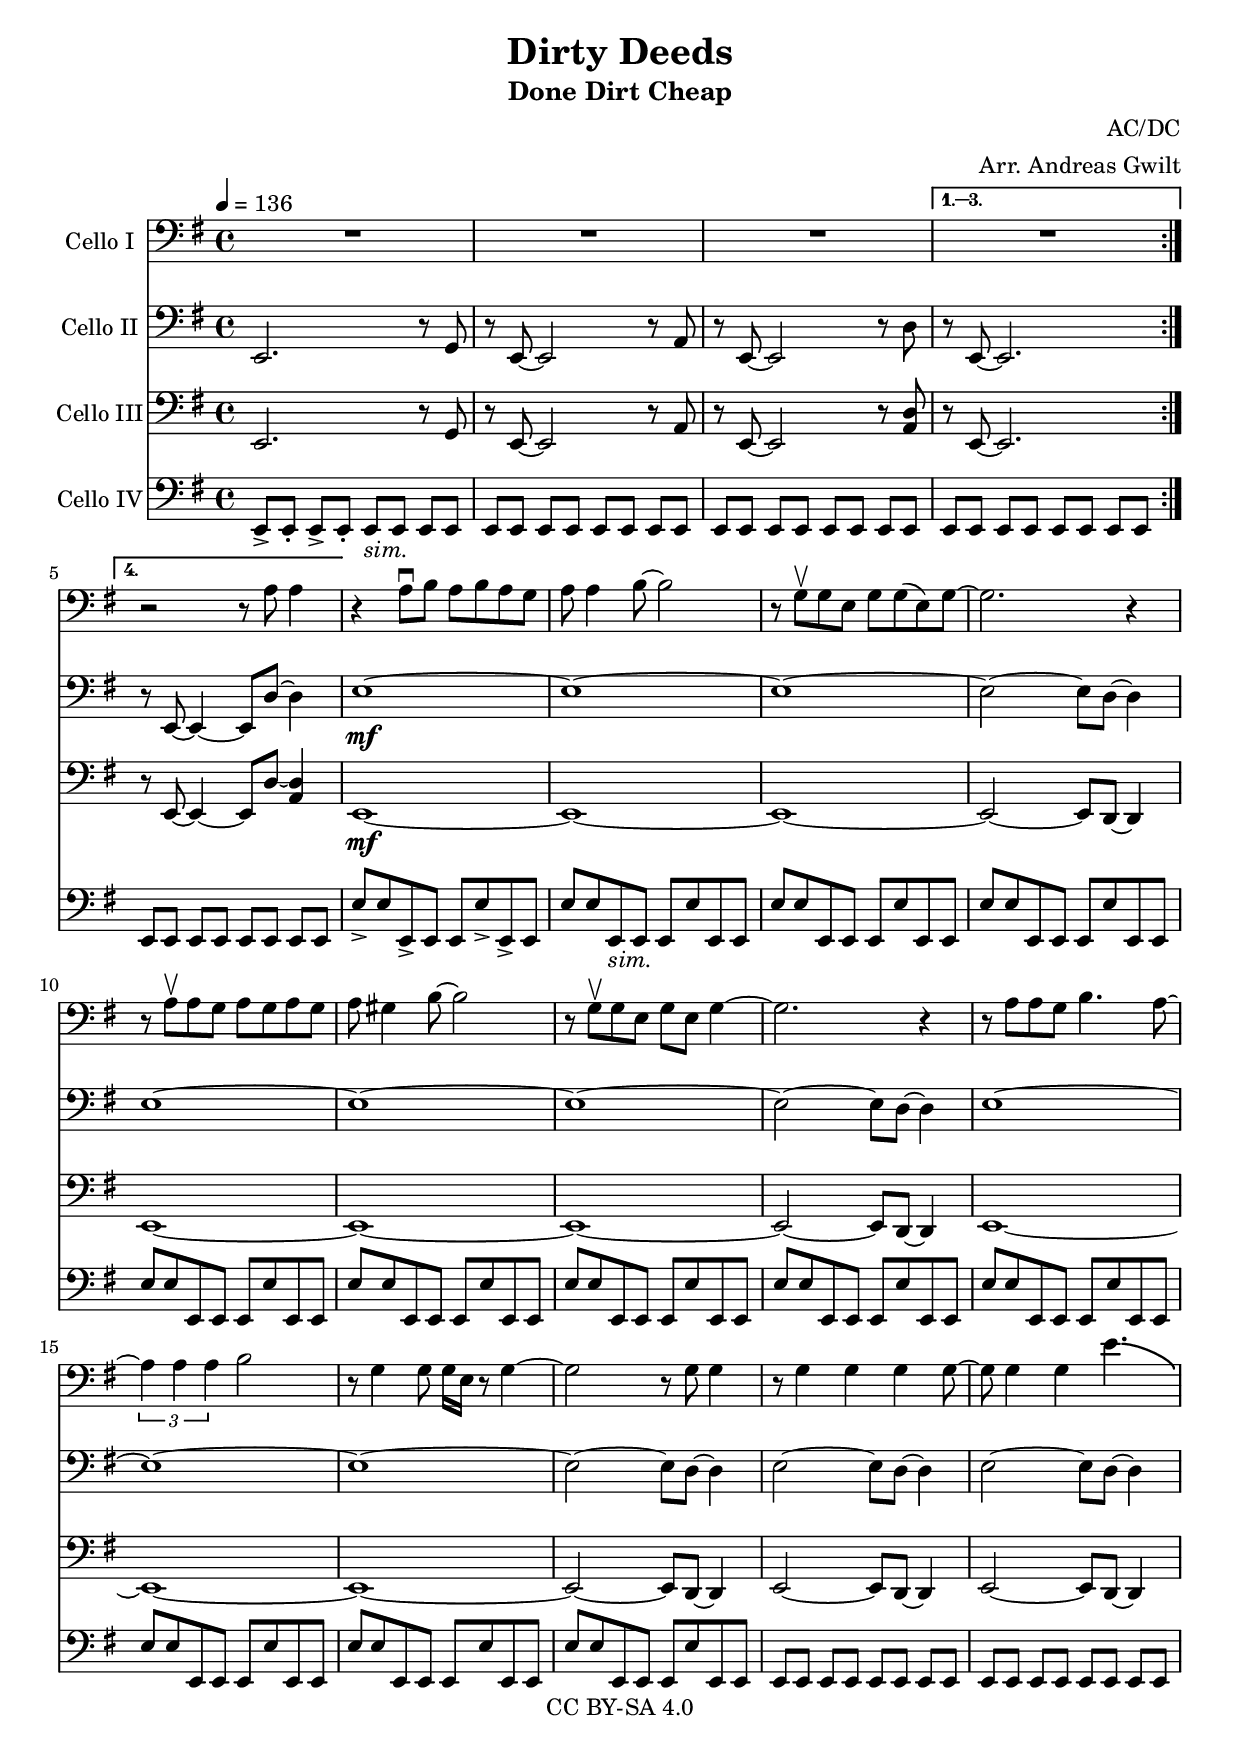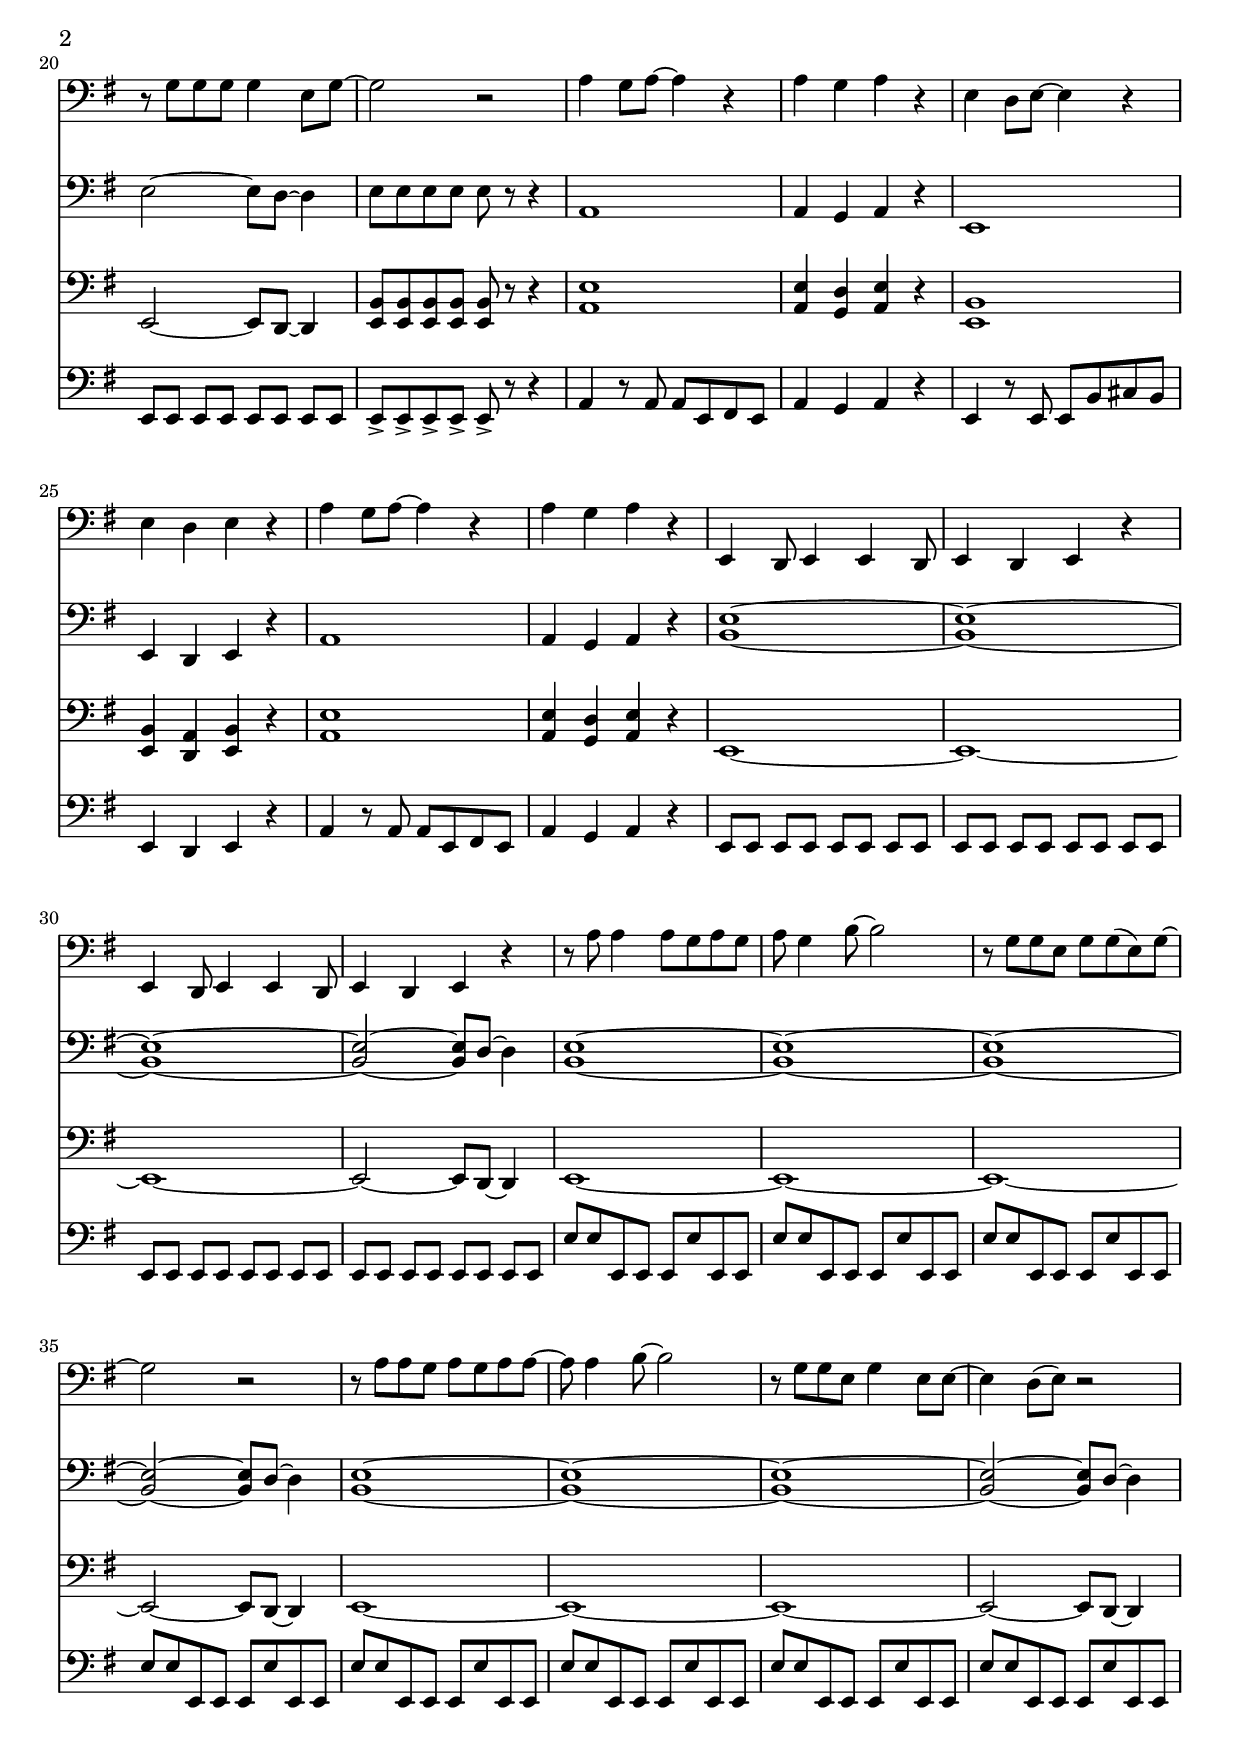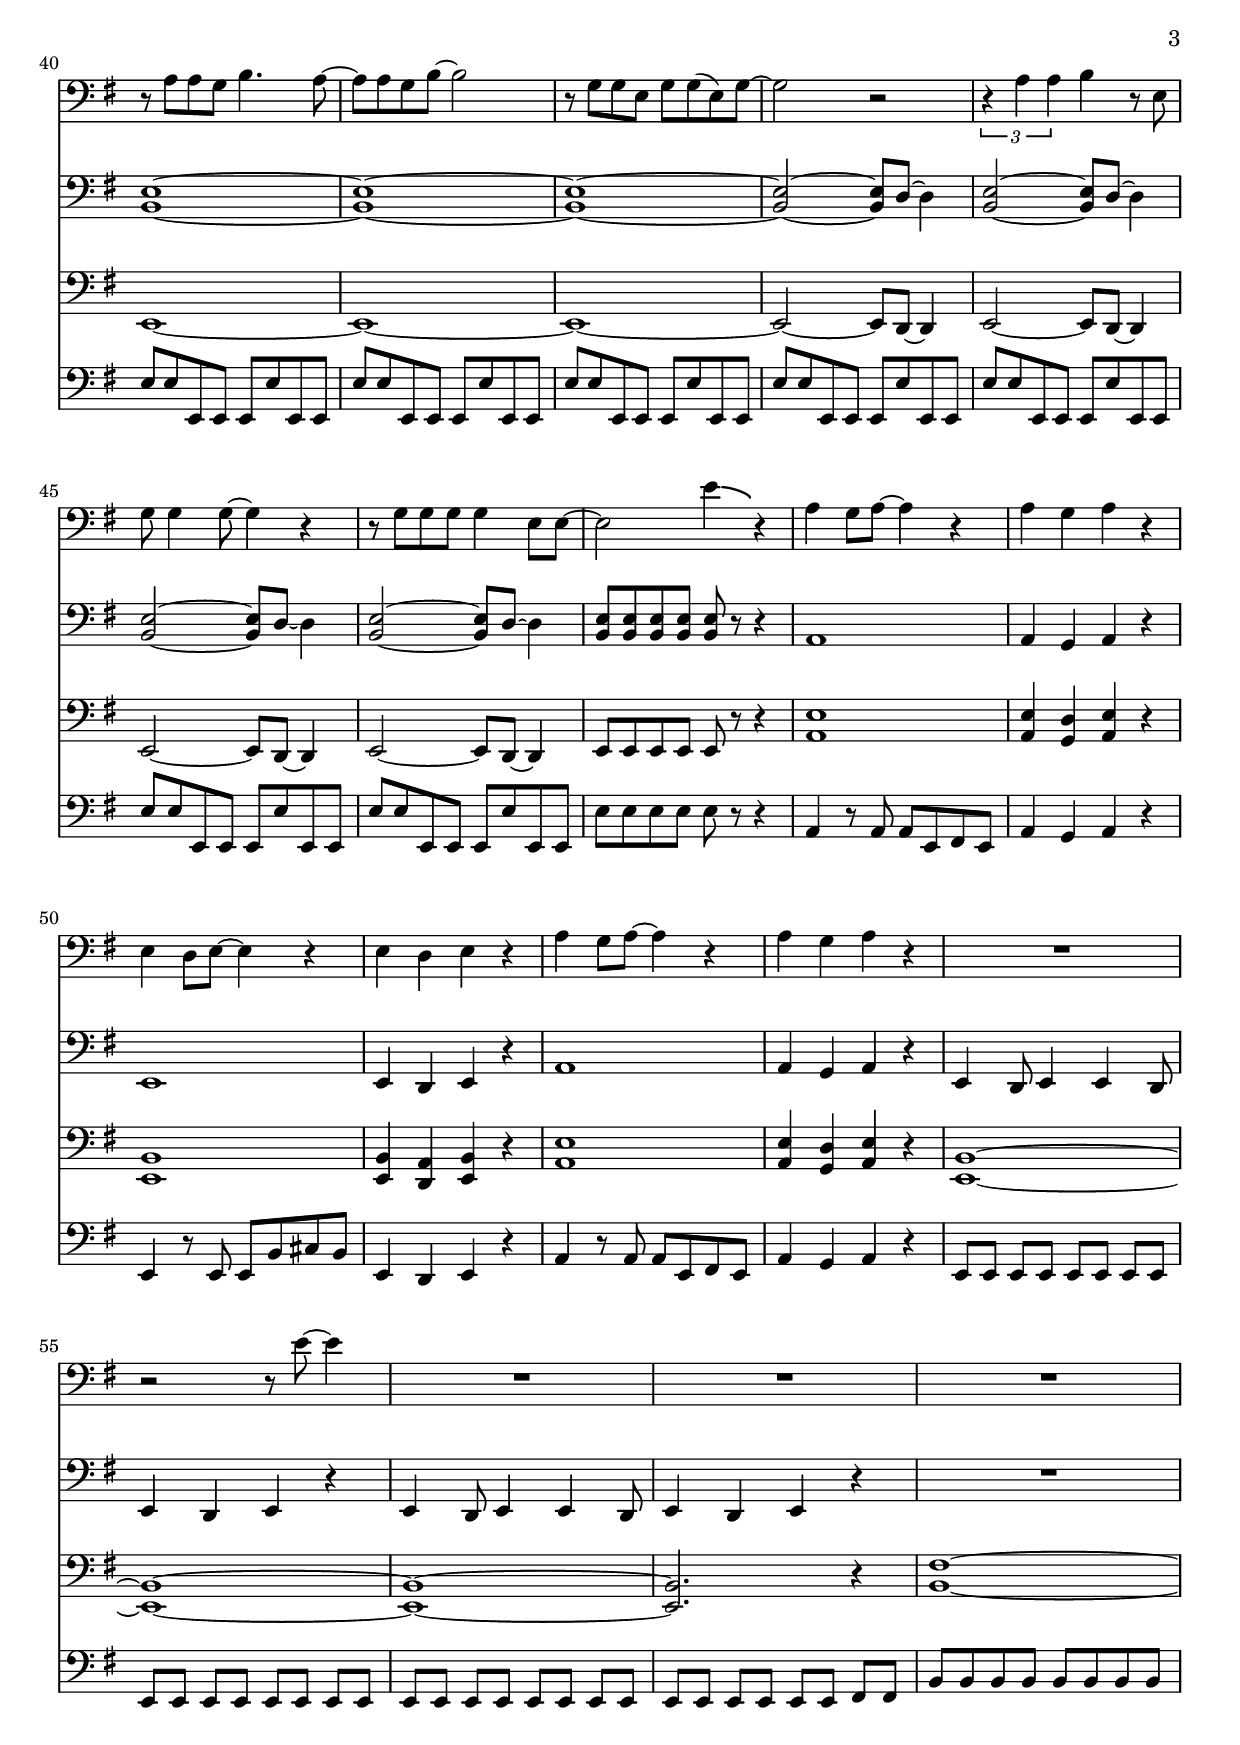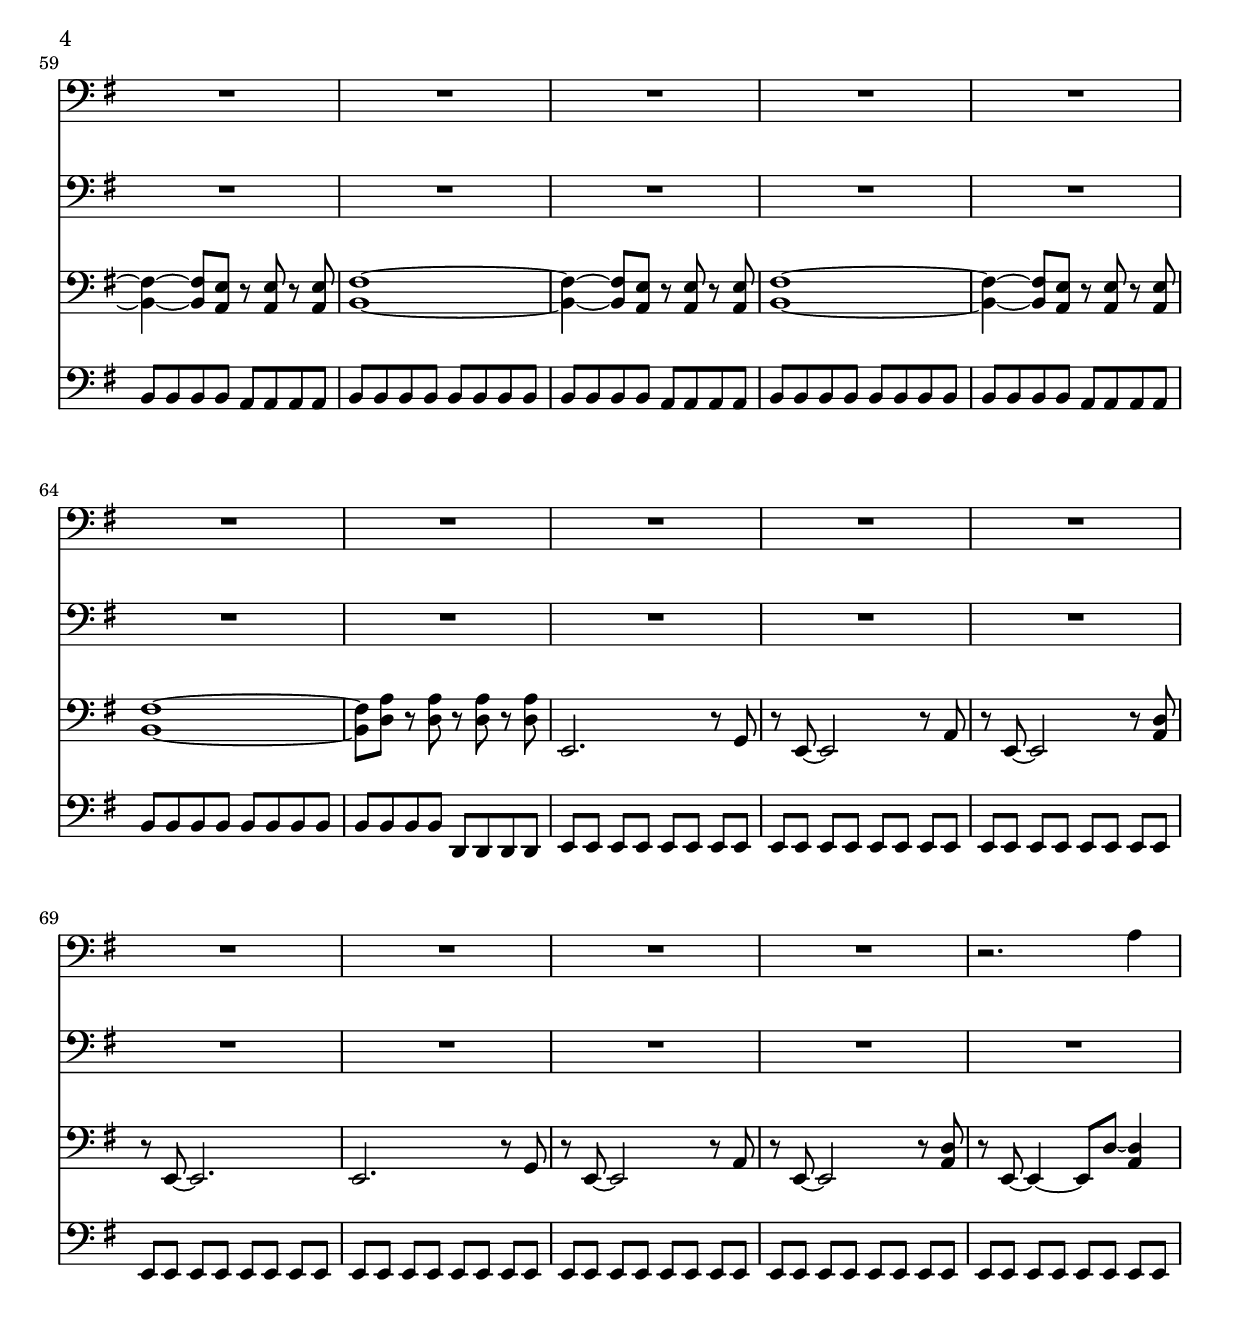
\version "2.18.2"

\header {
  title = "Dirty Deeds"
  subtitle = "Done Dirt Cheap"
  composer = "AC/DC"
  arranger = "Arr. Andreas Gwilt"
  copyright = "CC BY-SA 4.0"
}

\paper {
  #(set-paper-size "a4")
}

global = {
  \key e \minor
  \time 4/4
  \tempo 4=136
  \set Score.markFormatter = #format-mark-box-alphabet
}

bassbar = { \relative e, { e8[ e] e[ e] e[ e] e[ e] } }
bassbartwo = { \relative e { e8 e e, e e e' e, e } }
startriff = { e,2. r8 g | r8 e~ e2 r8 a | r8 e~ e2 r8 d' | r8 e,~ e2. } % TODO: chop
VcTwoVerseAccomp = { <b e>1~ | <b e>~ | <b e>1~ | <b e>2~ <b e>8 d~ d4 }
VcThreeVerseAccomp = { e1~ | e~ | e~ | e2~ e8 d~ d4 | }
SoloAccompOne = { \relative b, { <b fis'>1~ | <b fis'>4~ <b fis'>8 <a e'>8 r <a e'> r <a e'>8 | } }
SoloAccompTwo = { e,2. r8 g | r8 e~ e2 r8 a | r8 e~ e2 r8 <a d> r8 e~ e2. }
SoloBassOne = { b8 b b b b b b b | b b b b a a a a | }

scoreACelloI = \relative c {
  \global
  \repeat volta 4 { R1 | R1 | R1 | }
  \alternative { {R1} {r2 r8 a' a4} }
  % verse 1
  r4 a8\downbow b a b a g | a a4 b8~ b2 | r8 g\upbow g e g g( e) g~ | g2. r4 |
  r8 a\upbow a g a g a g | a gis4 b8~ b2 | r8 g\upbow g e g e g4~ | g2. r4 |
  r8 a a g b4. a8~ | \times 2/3 {a4 a a}  b2 | r8 g4 g8 g16 e r8 g4~ | g2 r8 g g4 |
  r8 g4 g g g8~ | g g4 g e'4.-\bendAfter #-4.75 |
  r8 g, g g g4 e8 g~ | g2 r2 |
  % refrain
  a4 g8 a~ a4 r | a4 g a r | e4 d8 e~ e4 r | e4 d e r | a4 g8 a~ a4 r | a4 g a r |
  e,4 d8 e4 e d8 | e4 d e r | e4 d8 e4 e d8 | e4 d e r |
  % verse 2
  r8 a' a4 a8 g a g | a g4 b8~ b2 | r8 g g e g g( e) g~ | g2 r2 |
  r8 a a g a g a a~ | a a4 b8~ b2 | r8 g g e g4 e8 e~ | e4 d8( e) r2 |
  r8 a a g b4. a8~ | a a g b~ b2 | r8 g g e g g( e) g~ | g2 r2 |
  \times 2/3 {r4 a a} b4 r8 e,8 | g g4 g8~ g4 r4 | r8 g g g g4 e8 e~ | e2 e'4\bendAfter #-2 r4 |
  % refrain
  a,4 g8 a~ a4 r | a4 g a r | e4 d8 e~ e4 r | e4 d e r | a4 g8 a~ a4 r | a4 g a r |
  R1 | r2 r8 e'8~ e4 | R1 | R1 | % make bendy; it's more of a sort of squeak. gliss. up and down
  % solo
  \repeat unfold 8 { R1 }
  R1 | R1 | R1 | R1 | R1 | R1 | R1 | r2. a,4 |
}

scoreACelloII = \relative c {
  \global
  \repeat volta 4 { e,2. r8 g | r8 e~ e2 r8 a | r8 e~ e2 r8 d' }
  \alternative { {r8 e,~ e2.} {r8 e~ e4~ e8 d'8~ d4}}
  e1~\mf | e~ | e~ | e2~ e8 d~ d4 |
  \VcThreeVerseAccomp
  \VcThreeVerseAccomp
  e2~ e8 d~ d4 | e2~ e8 d~ d4 | e2~ e8 d~ d4 | e8 e e e e r8 r4 |
  % refrain
  a,1 | a4 g a r | e1 | e4 d e r | a1 | a4 g a r |
  \VcTwoVerseAccomp
  % verse 2
  \VcTwoVerseAccomp
  \VcTwoVerseAccomp
  \VcTwoVerseAccomp
  <e b>2~ <e b>8 d~ d4 | <e b>2~ <e b>8 d~ d4 |
  <e b>2~ <e b>8 d~ d4 | <e b>8 <e b> <e b> <e b> <e b> r8 r4 | %chop here
  % refrain
  a,1 | a4 g a r | e1 | e4 d e r | a1 | a4 g a r |
  e4 d8 e4 e d8 | e4 d e r | e4 d8 e4 e d8 | e4 d e r |
  % solo
  R1 R1 R1 R1 R1 R1 R1 R1
  R1 R1 R1 R1 R1 R1 R1 R1
}

scoreACelloIII = \relative c {
  \global
  \repeat volta 4 { e,2. r8 g | r8 e~ e2 r8 a | r8 e~ e2 r8 <a d> }
  \alternative { {r8 e~ e2.} {r8 e~ e4~ e8 d'8~ <a d>4}}
  e1~\mf | e~ | e~ | e2~ e8 d~ d4 |
  \VcThreeVerseAccomp
  \VcThreeVerseAccomp
  e2~ e8 d~ d4 | e2~ e8 d~ d4 | e2~ e8 d~ d4 | <e b'>8 <e b'> <e b'> <e b'> <e b'> r8 r4 | %chop here
  % refrain
  <a e'>1 | <a e'>4 <g d'> <a e'> r | <e b'>1 | <e b'>4 <d a'> <e b'> r | <a e'>1 | <a e'>4 <g d'> <a e'> r |
  \VcThreeVerseAccomp
  % verse 2
  \VcThreeVerseAccomp
  \VcThreeVerseAccomp
  \VcThreeVerseAccomp
  e2~ e8 d~ d4 | e2~ e8 d~ d4 | e2~ e8 d~ d4 | e8 e e e e r8 r4 | %chop here
  % refrain
  <a e'>1 | <a e'>4 <g d'> <a e'> r | <e b'>1 | <e b'>4 <d a'> <e b'> r | <a e'>1 | <a e'>4 <g d'> <a e'> r |
  <e b'>1~ | <e b'>~ | <e b'>~ | <e b'>2. r4 | % chop
  %solo
  \SoloAccompOne \SoloAccompOne \SoloAccompOne | <b' fis'>1~ | <b fis'>8 <d a'>8 r <d a'> r <d a'> r <d a'>8 |
  e,2. r8 g | r8 e~ e2 r8 a | r8 e~ e2 r8 <a d> r8 e~ e2. |
  e2. r8 g | r8 e~ e2 r8 a | r8 e~ e2 r8 <a d> r8 e~ e4~ e8 d'8~ <a d>4 |
}

scoreACelloIV = \relative c {
  \global
  \repeat volta 4 { e,8->[ e-.] e->[ e-.] e_\markup {\italic "sim."}[ e] e[ e] | \bassbar | \bassbar |}
  \alternative { {\bassbar} {\bassbar} }
  e'8-> e e,-> e e e'-> e,-> e | e'8 e e,_\markup {\italic "sim."} e e e' e, e | \bassbartwo | \bassbartwo |
  \bassbartwo | \bassbartwo | \bassbartwo | \bassbartwo |
  \bassbartwo | \bassbartwo | \bassbartwo | \bassbartwo |
  \bassbar | \bassbar | \bassbar | e8-> e-> e-> e-> e-> r8 r4 | %chop instead of r4 here
  % refrain
  a4 r8 a a e fis e | a4 g a r | e4 r8 e e b' cis b | e,4 d e r | a4 r8 a a e fis e | a4 g a r |
  \bassbar | \bassbar | \bassbar | \bassbar |
  % verse 2
  \bassbartwo | \bassbartwo | \bassbartwo | \bassbartwo |
  \bassbartwo | \bassbartwo | \bassbartwo | \bassbartwo |
  \bassbartwo | \bassbartwo | \bassbartwo | \bassbartwo |
  \bassbartwo | \bassbartwo | \bassbartwo | e'8 e e e e r8 r4 |
  % refrain
  a,4 r8 a a e fis e | a4 g a r | e4 r8 e e b' cis b | e,4 d e r | a4 r8 a a e fis e | a4 g a r |
  \bassbar | \bassbar | \bassbar | e8[ e] e[ e] e[ e] fis[ fis] |
  % solo
  \SoloBassOne | \SoloBassOne | \SoloBassOne | b8 b b b b b b b | b b b b d, d d d |
  \repeat unfold 8 { \bassbar }
}

scoreACelloIPart = \new Staff \with {
  instrumentName = "Cello I"
  midiInstrument = "violin"
} { \clef bass \scoreACelloI }

scoreACelloIIPart = \new Staff \with {
  instrumentName = "Cello II"
  midiInstrument = "overdriven guitar"
} { \clef bass \scoreACelloII }

scoreACelloIIIPart = \new Staff \with {
  instrumentName = "Cello III"
  midiInstrument = "overdriven guitar"
} { \clef bass \scoreACelloIII }

scoreACelloIVPart = \new Staff \with {
  instrumentName = "Cello IV"
  midiInstrument = "electric bass (finger)"
} { \clef bass \scoreACelloIV }

\score {
  <<
    \scoreACelloIPart
    \scoreACelloIIPart
    \scoreACelloIIIPart
    \scoreACelloIVPart
  >>
  \layout { }
  \midi { }
}
